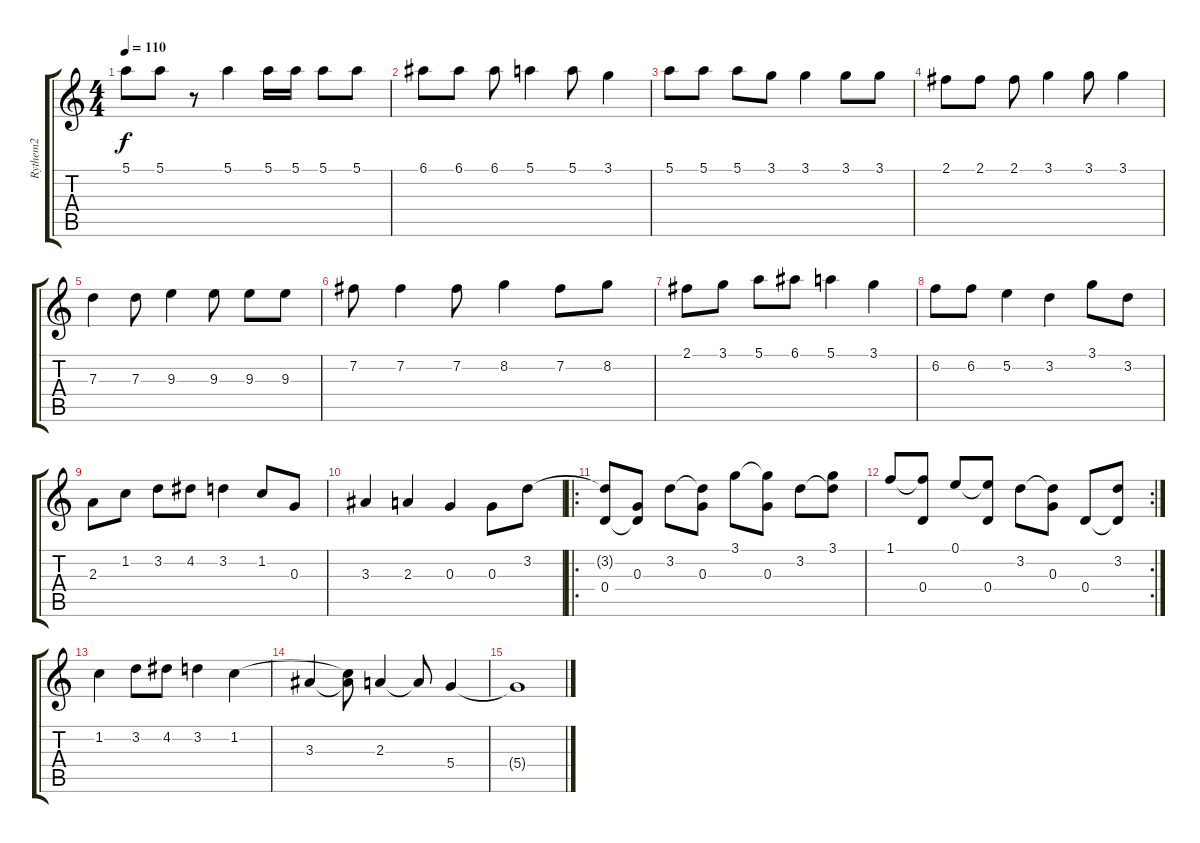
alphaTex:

\track ("Rythem2" "Rythem2") {instrument acousticguitarsteel}
\staff {score tabs}
\tuning (E4 B3 G3 D3 A2 E2) {hide}
\ts (4 4)
\tempo 110
\clef g2
\ks c
5.1.8{dy f} 5.1.8 r.8 5.1.4 5.1.16 5.1.16 5.1.8 5.1.8 |
6.1.8 6.1.8 6.1.8 5.1.4 5.1.8 3.1.4 |
5.1.8 5.1.8 5.1.8 3.1.8 3.1.4 3.1.8 3.1.8 |
2.1.8 2.1.8 2.1.8 3.1.4 3.1.8 3.1.4 |
7.3.4 7.3.8 9.3.4 9.3.8 9.3.8 9.3.8 |
7.2.8 7.2.4 7.2.8 8.2.4 7.2.8 8.2.8 |
2.1.8 3.1.8 5.1.8 6.1.8 5.1.4 3.1.4 |
6.2.8 6.2.8 5.2.4 3.2.4 3.1.8 3.2.8 |
2.3.8 1.2.8 3.2.8 4.2.8 3.2.4 1.2.8 0.3.8 |
3.3.4 2.3.4 0.3.4 0.3.8 3.2.8 |
\ro
(3.2{t} 0.4).8{instrument electricguitarjazz} (0.3 0.4{t}).8 3.2.8 (3.2{t} 0.3).8 3.1.8 (3.1{t} 0.3).8 3.2.8 (3.1 3.2{t}).8 |
\rc 2
1.1.8 (1.1{t} 0.4).8 0.1.8 (0.1{t} 0.4).8 3.2.8 (3.2{t} 0.3).8 0.4.8 (3.2 0.4{t}).8 |
1.2.4 3.2.8 4.2.8 3.2.4 1.2.4 |
3.3.4 (1.2{t} 3.3{t}).8 2.3.4 2.3{t}.8 5.4.4 |
5.4{t}.1
